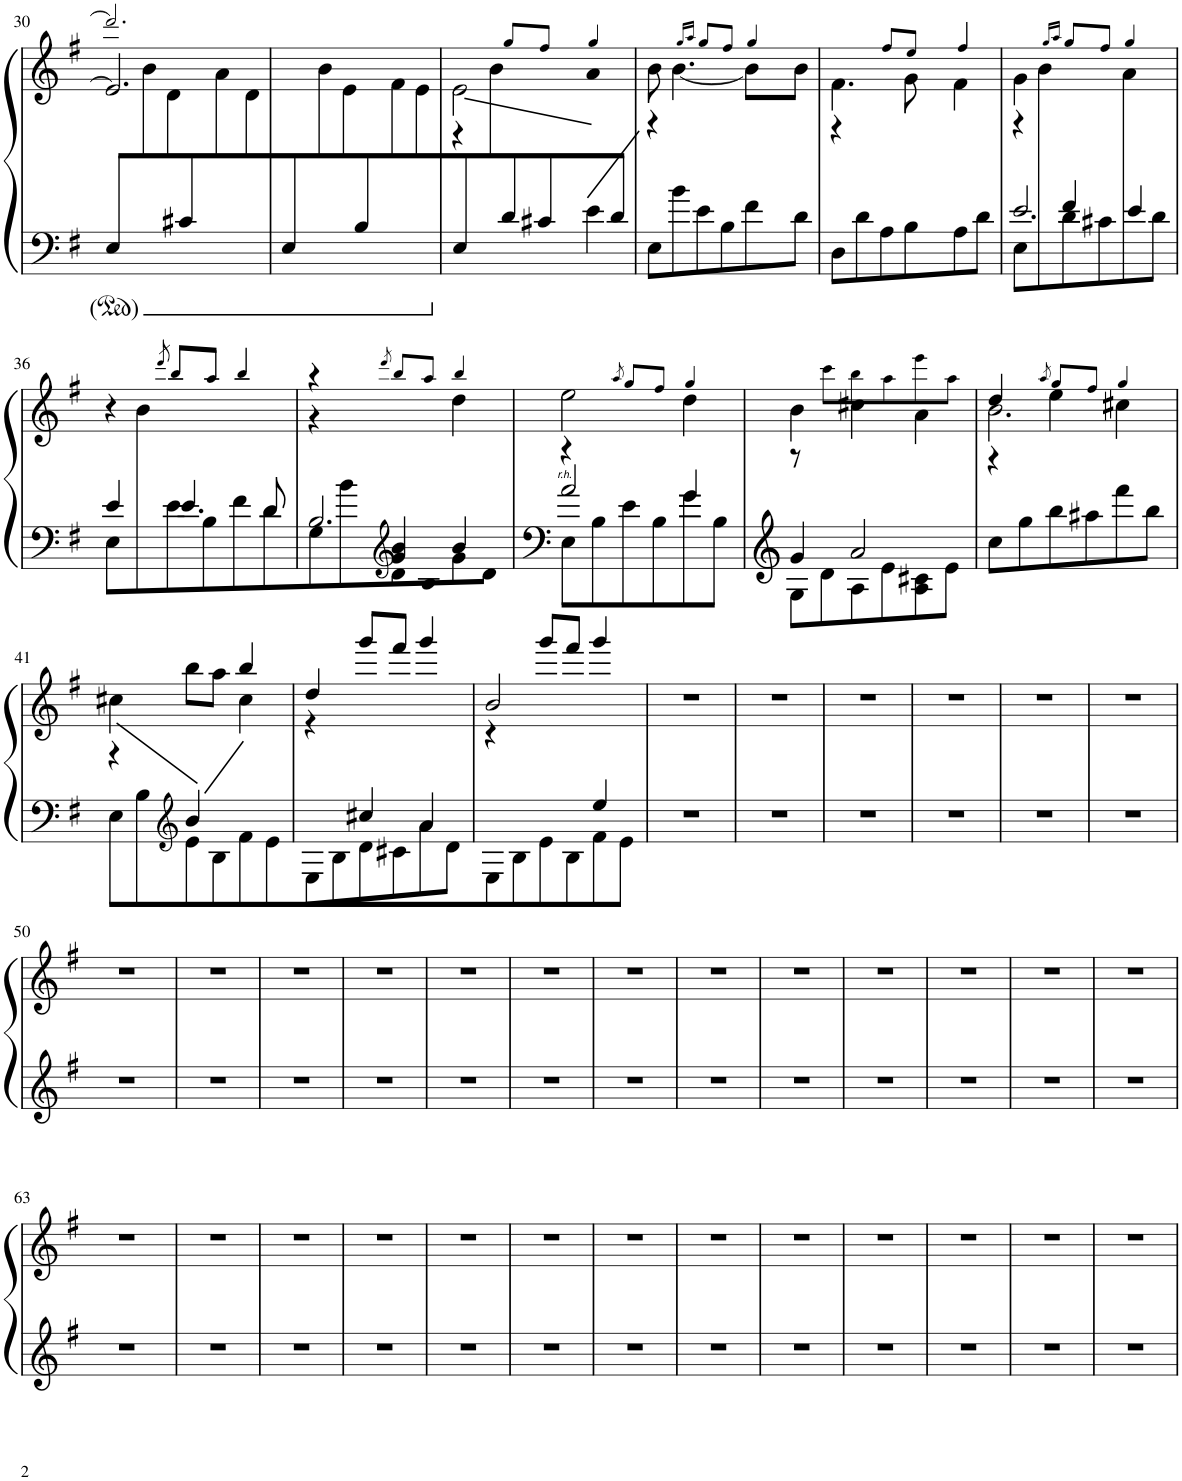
**kern	**kern
*part1	*part1
*staff2	*staff1
*I"Piano	*
*I'Pno.	*
!!LO:PB:g=z
*clefF4	*clefG2
*k[f#]	*k[f#]
*M3/4	*M3/4
=30	=30
*	*^
*	*	*^
8E/L	2.e/]	2.ddd!/]	8ryy
4ryy	.	.	8b\
.	.	.	8d\
8c#X/	.	.	8ryy
4ryy	.	.	8a\
.	.	.	8d\
*	*	*v	*v
=31	=31	=31
8E/	2.ryy	8ryy
4ryy	.	8b\
.	.	8e\
8B/	.	8ryy
4ryy	.	8f#\
.	.	8e\
=32	=32	=32
*^	*	*^
2ryy	8E/	2e\	4r	8ryy
.	8ryy	.	.	8b\
.	8d/	.	8gg!/L	4ryy
.	8c#X/	.	8ff#!/J	.
4e\	8ryy	4ryy	4gg!/	8a
.	8d/J	.	.	8ryy
*v	*v	*	*	*
*	*	*v	*v
=33	=33	=33
8E\L	8b\	4r
8b\	[4.b\	.
.	.	16qgg/LL
.	.	16qaa/JJ
8e\	.	8gg!/L
8B\	.	8ff#!/J
8f#\	8b\L]	4gg!/
8d\J	8b\J	.
=34	=34	=34
8D\L	4.f#\	4r
8d\	.	.
8A\	.	8ff#!/L
8B\	8g\	8ee!/J
8A\	4f#\	4ff#!/
8d\J	.	.
=35	=35	=35
*^	*	*^
*	*^	*	*	*
4ryy	8E\L	2.e/	4g\	4r	8ryy
.	8ryy	.	.	.	8b\
.	.	.	.	16qgg/LL	.
.	.	.	.	16qaa/JJ	.
4f#/	8d\	.	2ryy	8gg!/L	4ryy
.	8c#X\	.	.	8ff#!/J	.
4e/	8ryy	.	.	4gg!/	8a\
.	8d\J	.	.	.	8ryy
*	*v	*v	*	*	*
*	*	*	*v	*v
!!LO:LB:g=z
=36	=36	=36	=36
8E\L	4e/	4r	8ryy
8ryy	.	.	8b\
.	.	8qddd/	.
8e\	4.e/	8bb!/L	2ryy
8B\	.	8aa!/J	.
8f#\	.	4bb!/	.
8d\	8d/	.	.
=37	=37	=37	=37
*^	*^	*	*
4ryy	8G\	2.B/	4ryy	4r	4r
.	8b\	.	.	.	.
*clefG2	*	*	*	*	*
.	.	.	.	8qddd/	.
4g/ 4b/	8d\	.	4ryy	8bb!/L	4ryy
.	8B\	.	.	8aa!/J	.
4ryy	8g\	.	4b/	4bb!/	4dd\
.	8d\J	.	.	.	.
*	*v	*v	*v	*	*
=38	=38	=38	=38
!LO:TX:a:i:t=r.h.	!	!	!
8E\L	2a/	2ee\	4r
8B\	.	.	.
.	.	.	8qaa/
8e\	.	.	8gg!/L
8B\	.	.	8ff#!/J
8g\	4g/	4dd\	4gg!/
8B\J	.	.	.
=39	=39	=39	=39
8G\L	4g/	4b\	8r
8d\	.	.	8ccc!\L
8A\	2a/	4cc#X\	8bb!\
8e\	.	.	8aa!\
8A\ 8c#X\	.	4a\	8eee!\
8e\J	.	.	8aa!\J
*v	*v	*	*
=40	=40	=40
*	*	*^
8E\L	2.b\	4dd/	4r
8B\	.	.	.
.	.	.	8qaa/
8d\	.	4ee\	8gg!/L
8c#X\	.	.	8ff#!/J
8a\	.	4cc#X\	4gg!/
8d\J	.	.	.
*	*	*v	*v
!!LO:LB:g=z
=41	=41	=41
*^	*	*
4ryy	8E\L	4cc#X\	4r
.	8B\	.	.
*clefG2	*	*	*
4b/	8e\	4ryy	8bb\L
.	8B\	.	8aa\J
4ryy	8f#\	4cc#\	4bb/
.	8e\J	.	.
=42	=42	=42	=42
*	*^	*	*
4ryy	2.ryy	8E\L	4dd/	4r
.	.	8B\	.	.
4cc#X/	.	8d\	2ryy	8ggg/L
.	.	8c#X\	.	8fff#/J
4a/	.	8a\	.	4ggg/
.	.	8d\J	.	.
*	*v	*v	*	*
=43	=43	=43	=43
2ryy	8E\L	2b/	4r
.	8B\	.	.
.	8e\	.	8ggg/L
.	8B\	.	8fff#/J
4ee/	8f#\	4ryy	4ggg/
.	8e\J	.	.
*v	*v	*	*
*	*v	*v
=44	=44
2.r	2.r
=45	=45
2.r	2.r
=46	=46
2.r	2.r
=47	=47
2.r	2.r
=48	=48
2.r	2.r
=49	=49
2.r	2.r
!!LO:LB:g=z
=50	=50
2.r	2.r
=51	=51
2.r	2.r
=52	=52
2.r	2.r
=53	=53
2.r	2.r
=54	=54
2.r	2.r
=55	=55
2.r	2.r
=56	=56
2.r	2.r
=57	=57
2.r	2.r
=58	=58
2.r	2.r
=59	=59
2.r	2.r
=60	=60
2.r	2.r
=61	=61
2.r	2.r
=62	=62
2.r	2.r
!!LO:LB:g=z
=63	=63
2.r	2.r
=64	=64
2.r	2.r
=65	=65
2.r	2.r
=66	=66
2.r	2.r
=67	=67
2.r	2.r
=68	=68
2.r	2.r
=69	=69
2.r	2.r
=70	=70
2.r	2.r
=71	=71
2.r	2.r
=72	=72
2.r	2.r
=73	=73
2.r	2.r
=74	=74
2.r	2.r
=75	=75
2.r	2.r
=	=
*-	*-
